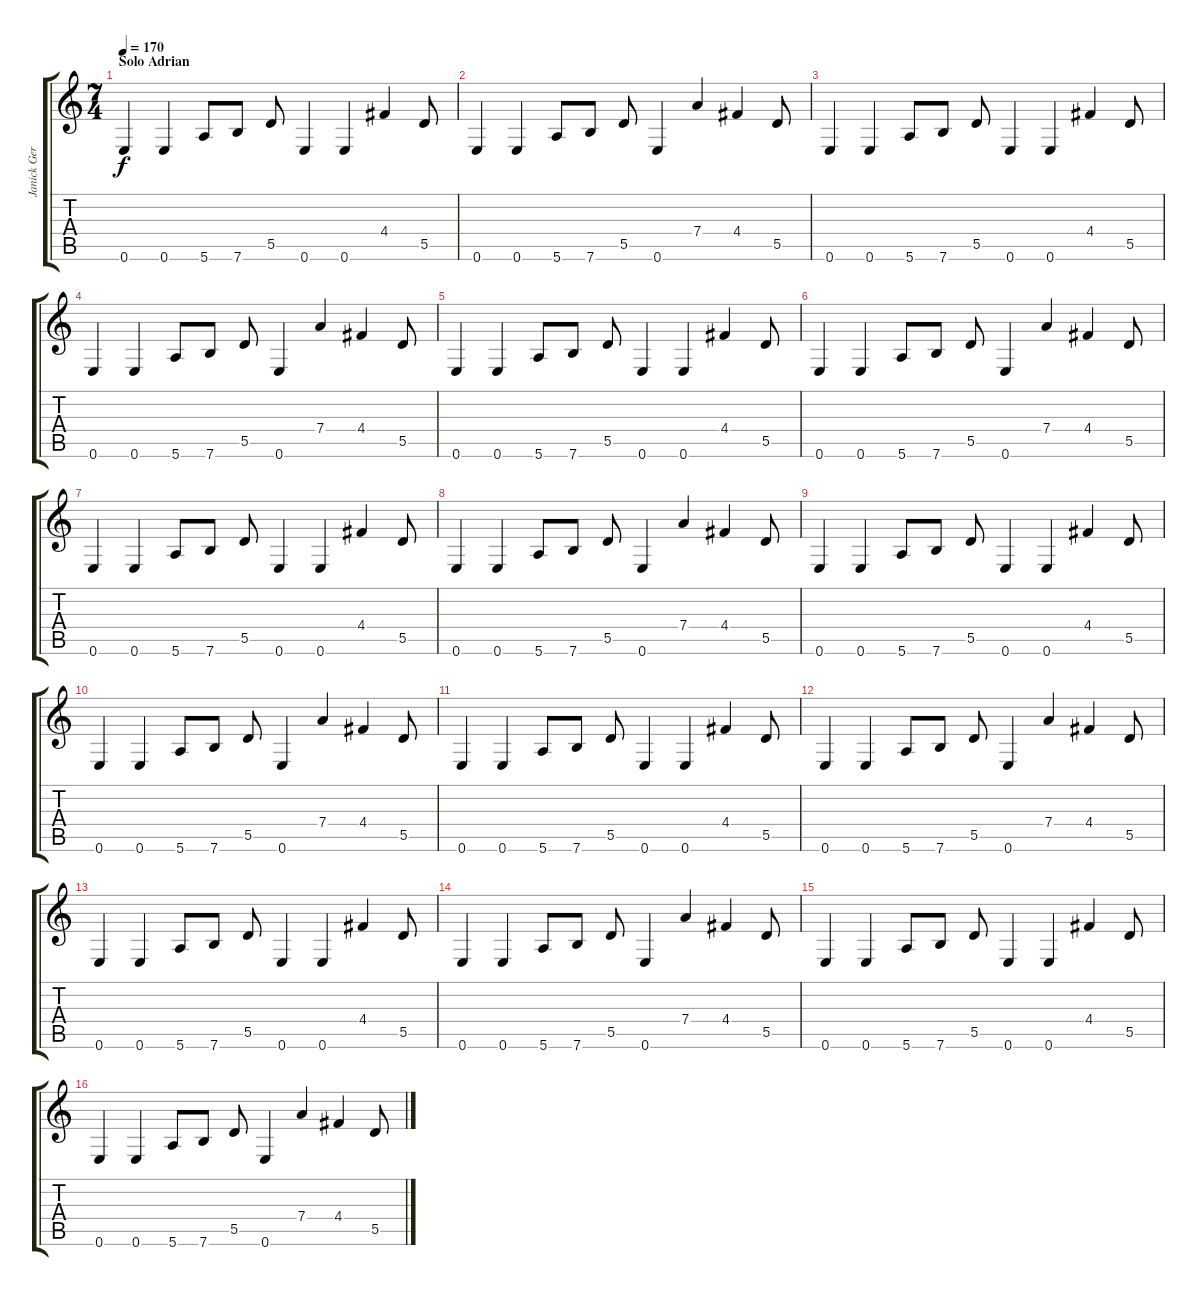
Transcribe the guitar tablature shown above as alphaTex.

\track ("Janick Gers" "Janick Ger") {instrument distortionguitar}
\staff {score tabs}
\tuning (E4 B3 G3 D3 A2 E2) {hide}
\ts (7 4)
\section ("" "Solo Adrian")
\tempo 170
\clef g2
\ks c
0.6.4{dy f} 0.6.4 5.6.8 7.6.8 5.5.8 0.6.4 0.6.4 4.4.4 5.5.8 |
0.6.4 0.6.4 5.6.8 7.6.8 5.5.8 0.6.4 7.4.4 4.4.4 5.5.8 |
0.6.4 0.6.4 5.6.8 7.6.8 5.5.8 0.6.4 0.6.4 4.4.4 5.5.8 |
0.6.4 0.6.4 5.6.8 7.6.8 5.5.8 0.6.4 7.4.4 4.4.4 5.5.8 |
0.6.4 0.6.4 5.6.8 7.6.8 5.5.8 0.6.4 0.6.4 4.4.4 5.5.8 |
0.6.4 0.6.4 5.6.8 7.6.8 5.5.8 0.6.4 7.4.4 4.4.4 5.5.8 |
0.6.4 0.6.4 5.6.8 7.6.8 5.5.8 0.6.4 0.6.4 4.4.4 5.5.8 |
0.6.4 0.6.4 5.6.8 7.6.8 5.5.8 0.6.4 7.4.4 4.4.4 5.5.8 |
0.6.4 0.6.4 5.6.8 7.6.8 5.5.8 0.6.4 0.6.4 4.4.4 5.5.8 |
0.6.4 0.6.4 5.6.8 7.6.8 5.5.8 0.6.4 7.4.4 4.4.4 5.5.8 |
0.6.4 0.6.4 5.6.8 7.6.8 5.5.8 0.6.4 0.6.4 4.4.4 5.5.8 |
0.6.4 0.6.4 5.6.8 7.6.8 5.5.8 0.6.4 7.4.4 4.4.4 5.5.8 |
0.6.4 0.6.4 5.6.8 7.6.8 5.5.8 0.6.4 0.6.4 4.4.4 5.5.8 |
0.6.4 0.6.4 5.6.8 7.6.8 5.5.8 0.6.4 7.4.4 4.4.4 5.5.8 |
0.6.4 0.6.4 5.6.8 7.6.8 5.5.8 0.6.4 0.6.4 4.4.4 5.5.8 |
0.6.4 0.6.4 5.6.8 7.6.8 5.5.8 0.6.4 7.4.4 4.4.4 5.5.8
